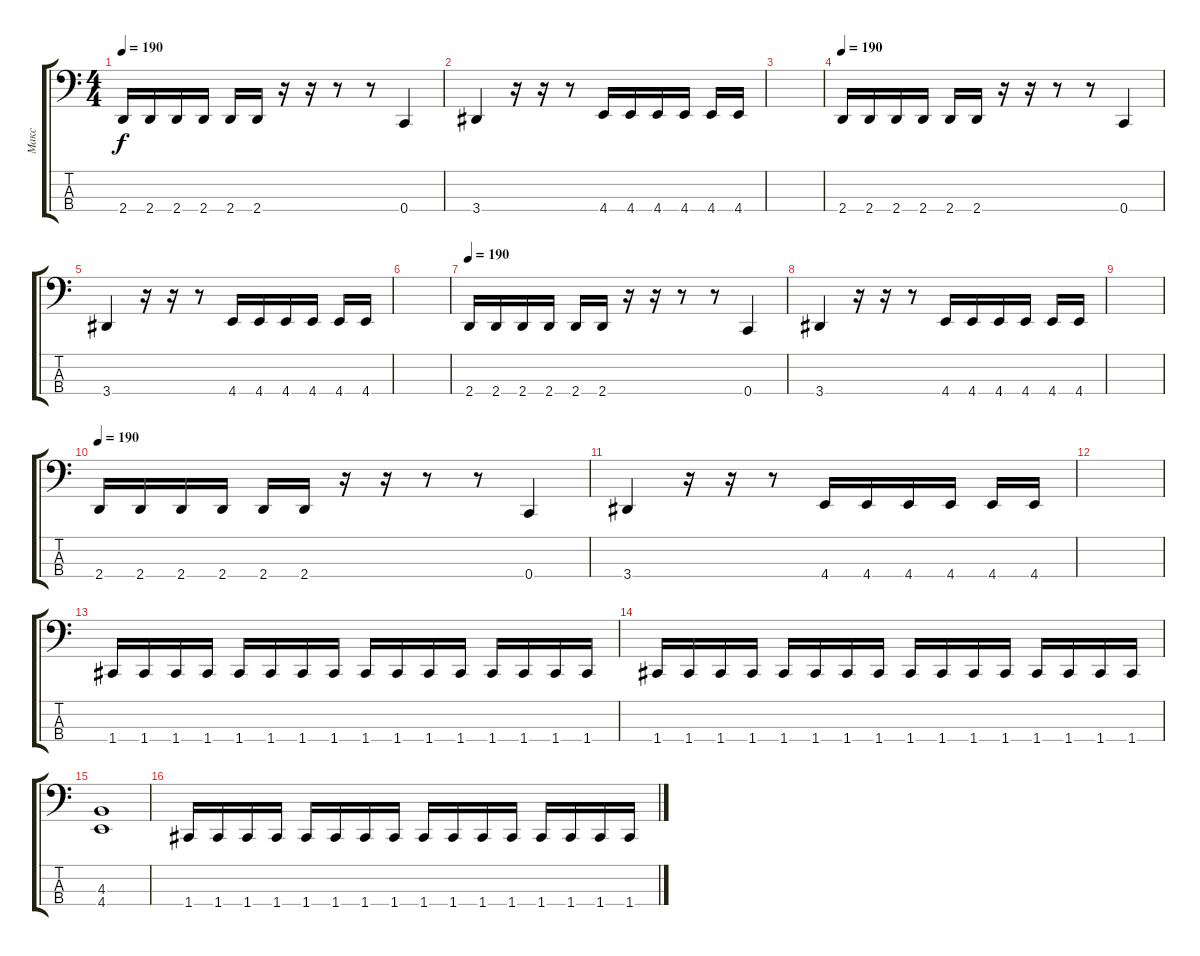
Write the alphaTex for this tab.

\track ("Макс" "Макс") {instrument electricbassfinger}
\staff {score tabs}
\tuning (F2 C2 G1 C1) {hide}
\ts (4 4)
\tempo 190
\clef f4
\ks c
2.4.16{dy f} 2.4.16 2.4.16 2.4.16 2.4.16 2.4.16 r.16 r.16 r.8 r.8 0.4.4 |
3.4.4 r.16 r.16 r.8 4.4.16 4.4.16 4.4.16 4.4.16 4.4.16 4.4.16 |
|
\tempo 190
2.4.16 2.4.16 2.4.16 2.4.16 2.4.16 2.4.16 r.16 r.16 r.8 r.8 0.4.4 |
3.4.4 r.16 r.16 r.8 4.4.16 4.4.16 4.4.16 4.4.16 4.4.16 4.4.16 |
|
\tempo 190
2.4.16 2.4.16 2.4.16 2.4.16 2.4.16 2.4.16 r.16 r.16 r.8 r.8 0.4.4 |
3.4.4 r.16 r.16 r.8 4.4.16 4.4.16 4.4.16 4.4.16 4.4.16 4.4.16 |
|
\tempo 190
2.4.16 2.4.16 2.4.16 2.4.16 2.4.16 2.4.16 r.16 r.16 r.8 r.8 0.4.4 |
3.4.4 r.16 r.16 r.8 4.4.16 4.4.16 4.4.16 4.4.16 4.4.16 4.4.16 |
|
1.4.16 1.4.16 1.4.16 1.4.16 1.4.16 1.4.16 1.4.16 1.4.16 1.4.16 1.4.16 1.4.16 1.4.16 1.4.16 1.4.16 1.4.16 1.4.16 |
1.4.16 1.4.16 1.4.16 1.4.16 1.4.16 1.4.16 1.4.16 1.4.16 1.4.16 1.4.16 1.4.16 1.4.16 1.4.16 1.4.16 1.4.16 1.4.16 |
(4.3 4.4).1 |
1.4.16 1.4.16 1.4.16 1.4.16 1.4.16 1.4.16 1.4.16 1.4.16 1.4.16 1.4.16 1.4.16 1.4.16 1.4.16 1.4.16 1.4.16 1.4.16
